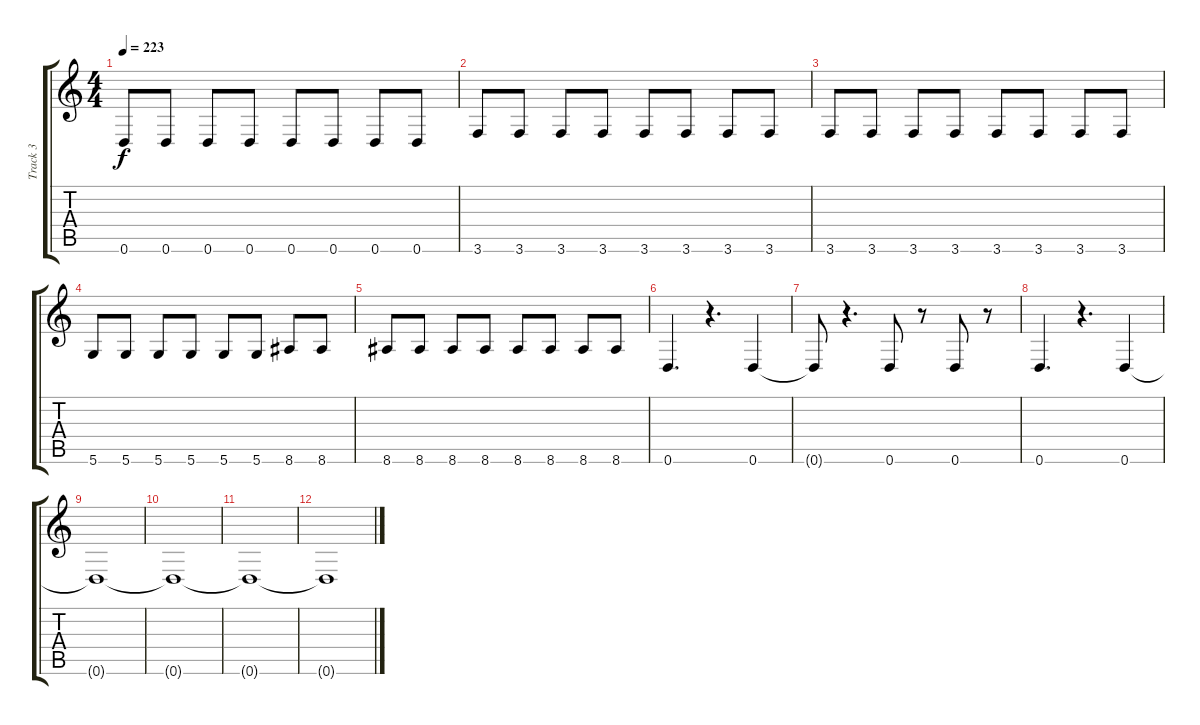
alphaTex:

\track ("Track 3" "Track 3") {instrument electricbasspick}
\staff {score tabs}
\tuning (E4 B3 G3 D3 A2 D2) {hide}
\ts (4 4)
\tempo 223
\clef g2
\ks c
0.6.8{dy f} 0.6.8 0.6.8 0.6.8 0.6.8 0.6.8 0.6.8 0.6.8 |
3.6.8 3.6.8 3.6.8 3.6.8 3.6.8 3.6.8 3.6.8 3.6.8 |
3.6.8 3.6.8 3.6.8 3.6.8 3.6.8 3.6.8 3.6.8 3.6.8 |
5.6.8 5.6.8 5.6.8 5.6.8 5.6.8 5.6.8 8.6.8 8.6.8 |
8.6.8 8.6.8 8.6.8 8.6.8 8.6.8 8.6.8 8.6.8 8.6.8 |
0.6.4{d} r.4{d} 0.6.4 |
0.6{t}.8 r.4{d} 0.6.8 r.8 0.6.8 r.8 |
0.6.4{d} r.4{d} 0.6.4 |
0.6{t}.1 |
0.6{t}.1 |
0.6{t}.1 |
0.6{t}.1
